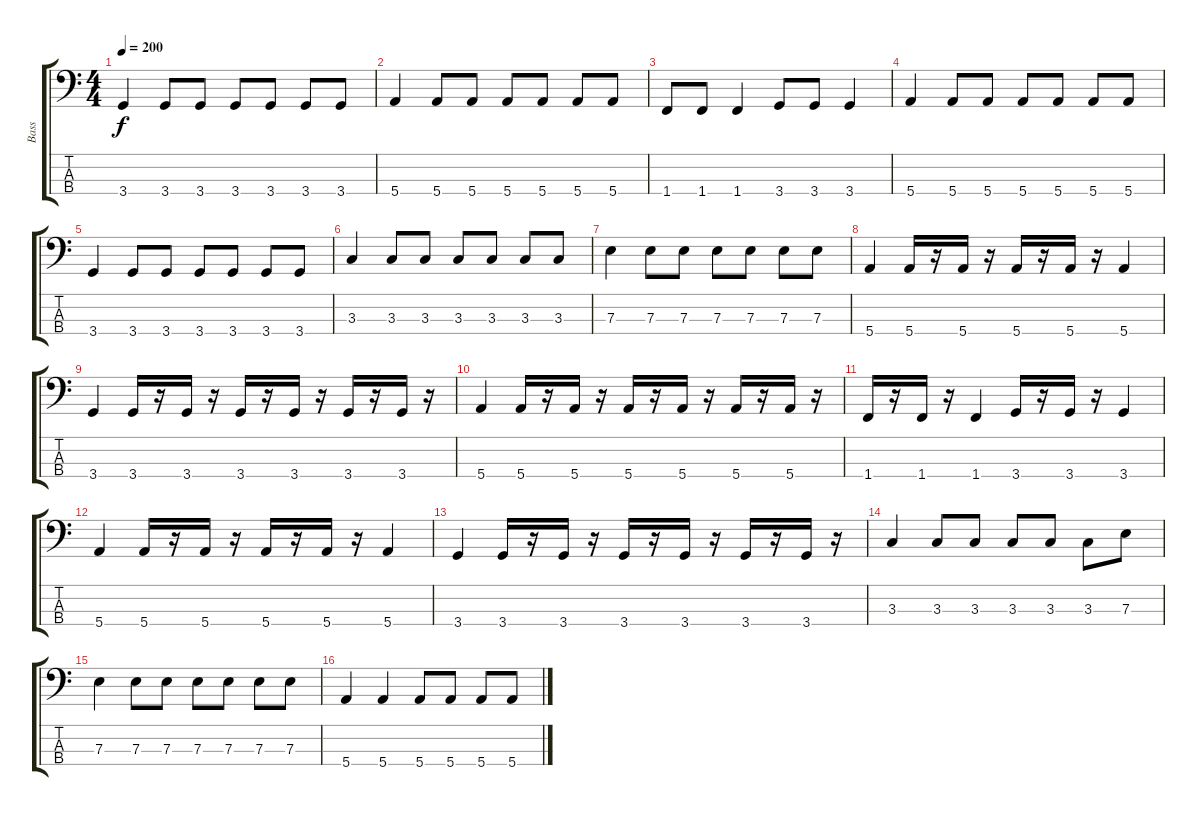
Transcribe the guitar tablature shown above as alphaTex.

\track ("Bass" "Bass") {instrument electricbasspick}
\staff {score tabs}
\tuning (G2 D2 A1 E1) {hide}
\ts (4 4)
\tempo 200
\clef f4
\ks c
3.4.4{dy f} 3.4.8 3.4.8 3.4.8 3.4.8 3.4.8 3.4.8 |
5.4.4 5.4.8 5.4.8 5.4.8 5.4.8 5.4.8 5.4.8 |
1.4.8 1.4.8 1.4.4 3.4.8 3.4.8 3.4.4 |
5.4.4 5.4.8 5.4.8 5.4.8 5.4.8 5.4.8 5.4.8 |
3.4.4 3.4.8 3.4.8 3.4.8 3.4.8 3.4.8 3.4.8 |
3.3.4 3.3.8 3.3.8 3.3.8 3.3.8 3.3.8 3.3.8 |
7.3.4 7.3.8 7.3.8 7.3.8 7.3.8 7.3.8 7.3.8 |
5.4.4 5.4.16 r.16 5.4.16 r.16 5.4.16 r.16 5.4.16 r.16 5.4.4 |
3.4.4 3.4.16 r.16 3.4.16 r.16 3.4.16 r.16 3.4.16 r.16 3.4.16 r.16 3.4.16 r.16 |
5.4.4 5.4.16 r.16 5.4.16 r.16 5.4.16 r.16 5.4.16 r.16 5.4.16 r.16 5.4.16 r.16 |
1.4.16 r.16 1.4.16 r.16 1.4.4 3.4.16 r.16 3.4.16 r.16 3.4.4 |
5.4.4 5.4.16 r.16 5.4.16 r.16 5.4.16 r.16 5.4.16 r.16 5.4.4 |
3.4.4 3.4.16 r.16 3.4.16 r.16 3.4.16 r.16 3.4.16 r.16 3.4.16 r.16 3.4.16 r.16 |
3.3.4 3.3.8 3.3.8 3.3.8 3.3.8 3.3.8 7.3.8 |
7.3.4 7.3.8 7.3.8 7.3.8 7.3.8 7.3.8 7.3.8 |
5.4.4 5.4.4 5.4.8 5.4.8 5.4.8 5.4.8
